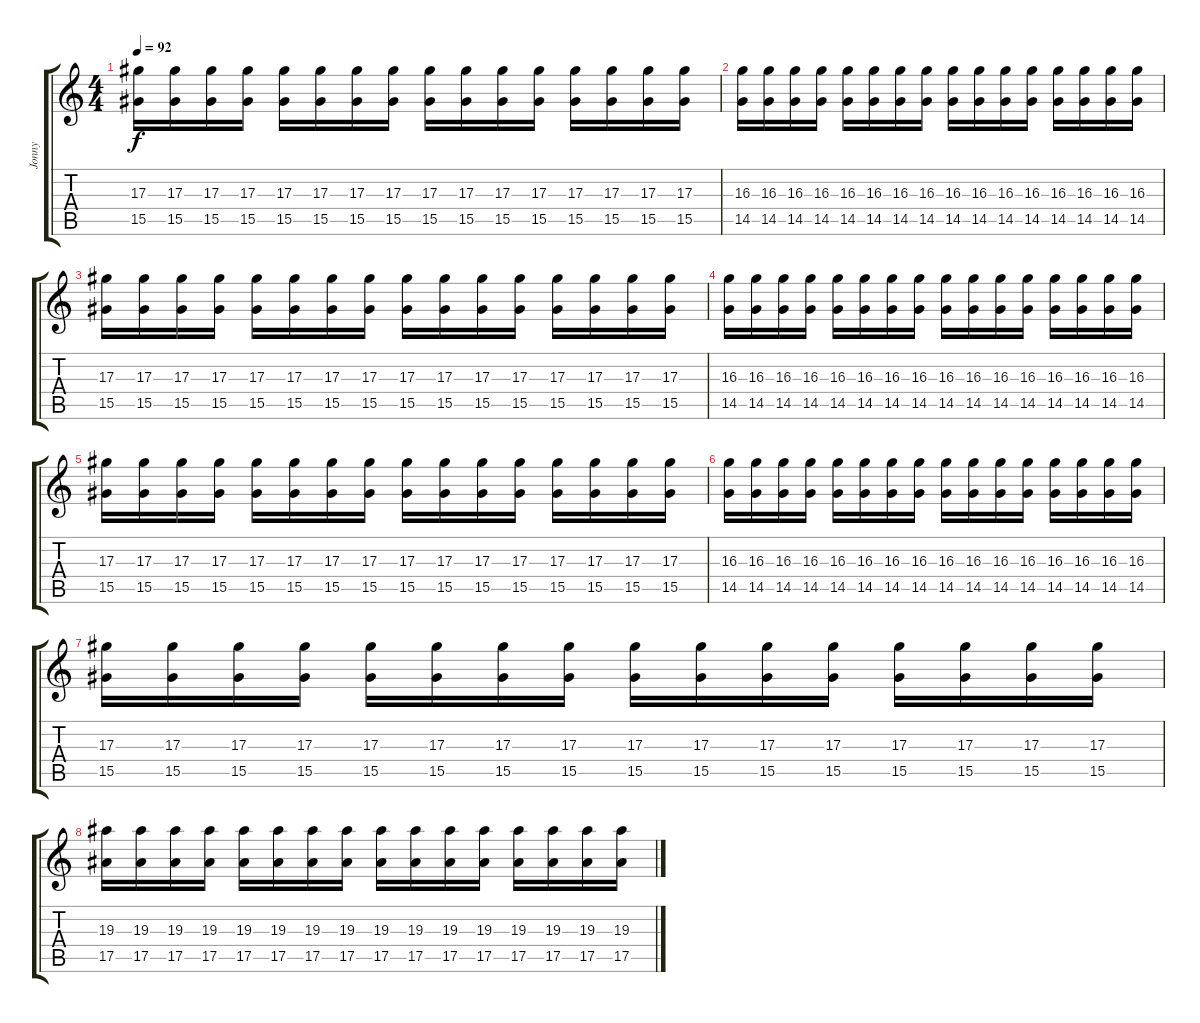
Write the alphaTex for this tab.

\track ("Jonny" "Jonny") {instrument acousticguitarsteel}
\staff {score tabs}
\tuning (C4 G3 Eb3 Bb2 F2 C2) {hide}
\ts (4 4)
\tempo 92
\clef g2
\ks c
(17.3 15.5).16{dy f} (17.3 15.5).16 (17.3 15.5).16 (17.3 15.5).16 (17.3 15.5).16 (17.3 15.5).16 (17.3 15.5).16 (17.3 15.5).16 (17.3 15.5).16 (17.3 15.5).16 (17.3 15.5).16 (17.3 15.5).16 (17.3 15.5).16 (17.3 15.5).16 (17.3 15.5).16 (17.3 15.5).16 |
(16.3 14.5).16 (16.3 14.5).16 (16.3 14.5).16 (16.3 14.5).16 (16.3 14.5).16 (16.3 14.5).16 (16.3 14.5).16 (16.3 14.5).16 (16.3 14.5).16 (16.3 14.5).16 (16.3 14.5).16 (16.3 14.5).16 (16.3 14.5).16 (16.3 14.5).16 (16.3 14.5).16 (16.3 14.5).16 |
(17.3 15.5).16 (17.3 15.5).16 (17.3 15.5).16 (17.3 15.5).16 (17.3 15.5).16 (17.3 15.5).16 (17.3 15.5).16 (17.3 15.5).16 (17.3 15.5).16 (17.3 15.5).16 (17.3 15.5).16 (17.3 15.5).16 (17.3 15.5).16 (17.3 15.5).16 (17.3 15.5).16 (17.3 15.5).16 |
(16.3 14.5).16 (16.3 14.5).16 (16.3 14.5).16 (16.3 14.5).16 (16.3 14.5).16 (16.3 14.5).16 (16.3 14.5).16 (16.3 14.5).16 (16.3 14.5).16 (16.3 14.5).16 (16.3 14.5).16 (16.3 14.5).16 (16.3 14.5).16 (16.3 14.5).16 (16.3 14.5).16 (16.3 14.5).16 |
(17.3 15.5).16 (17.3 15.5).16 (17.3 15.5).16 (17.3 15.5).16 (17.3 15.5).16 (17.3 15.5).16 (17.3 15.5).16 (17.3 15.5).16 (17.3 15.5).16 (17.3 15.5).16 (17.3 15.5).16 (17.3 15.5).16 (17.3 15.5).16 (17.3 15.5).16 (17.3 15.5).16 (17.3 15.5).16 |
(16.3 14.5).16 (16.3 14.5).16 (16.3 14.5).16 (16.3 14.5).16 (16.3 14.5).16 (16.3 14.5).16 (16.3 14.5).16 (16.3 14.5).16 (16.3 14.5).16 (16.3 14.5).16 (16.3 14.5).16 (16.3 14.5).16 (16.3 14.5).16 (16.3 14.5).16 (16.3 14.5).16 (16.3 14.5).16 |
(17.3 15.5).16 (17.3 15.5).16 (17.3 15.5).16 (17.3 15.5).16 (17.3 15.5).16 (17.3 15.5).16 (17.3 15.5).16 (17.3 15.5).16 (17.3 15.5).16 (17.3 15.5).16 (17.3 15.5).16 (17.3 15.5).16 (17.3 15.5).16 (17.3 15.5).16 (17.3 15.5).16 (17.3 15.5).16 |
(19.3 17.5).16 (19.3 17.5).16 (19.3 17.5).16 (19.3 17.5).16 (19.3 17.5).16 (19.3 17.5).16 (19.3 17.5).16 (19.3 17.5).16 (19.3 17.5).16 (19.3 17.5).16 (19.3 17.5).16 (19.3 17.5).16 (19.3 17.5).16 (19.3 17.5).16 (19.3 17.5).16 (19.3 17.5).16
